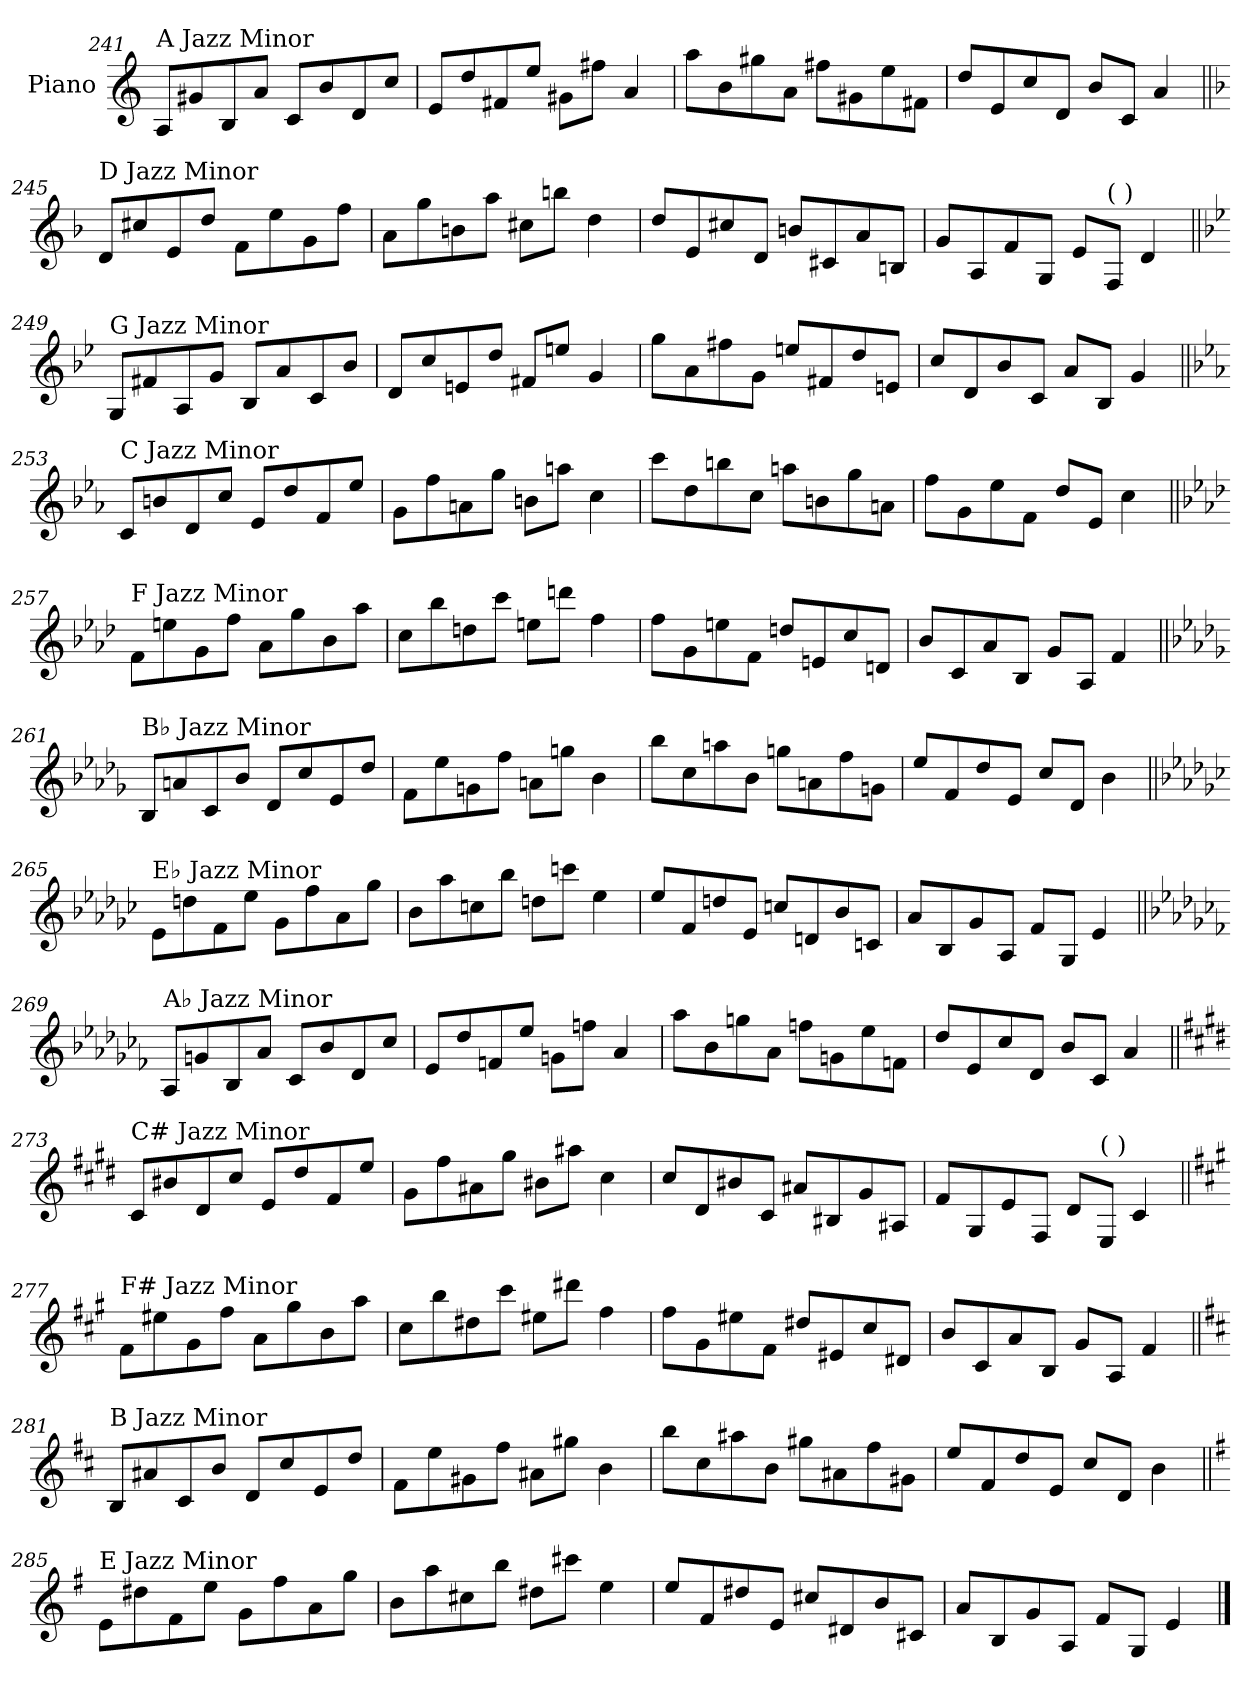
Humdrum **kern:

**kern
*part1
*staff1
*I"Piano
*I'Pno.
!!LO:PB:g=z
*clefG2
*k[]
=241
!LO:TX:a:t=A Jazz Minor
8A/L
8g#X/
8B/
8a/J
8c/L
8b/
8d/
8cc/J
=242
8e/L
8dd/
8f#X/
8ee/J
8g#X\L
8ff#X\J
4a/
=243
8aa\L
8b\
8gg#X\
8a\J
8ff#X\L
8g#X\
8ee\
8f#X\J
=244
8dd/L
8e/
8cc/
8d/J
8b/L
8c/J
4a/
!!LO:LB:g=z
=245||
*k[b-]
!LO:TX:a:t=D Jazz Minor
8d/L
8cc#X/
8e/
8dd/J
8f\L
8ee\
8g\
8ff\J
=246
8a\L
8gg\
8bn\
8aa\J
8cc#X\L
8bbn\J
4dd\
=247
8dd/L
8e/
8cc#X/
8d/J
8bn/L
8c#X/
8a/
8Bn/J
=248
8g/L
8A/
8f/
8G/J
8e/L
!LO:TX:a:t=(    )
8F/J
4d/
!!LO:LB:g=z
=249||
*k[b-e-]
!LO:TX:a:t=G Jazz Minor
8G/L
8f#X/
8A/
8g/J
8B-/L
8a/
8c/
8b-/J
=250
8d/L
8cc/
8en/
8dd/J
8f#X/L
8een/J
4g/
=251
8gg\L
8a\
8ff#X\
8g\J
8een/L
8f#X/
8dd/
8en/J
=252
8cc/L
8d/
8b-/
8c/J
8a/L
8B-/J
4g/
!!LO:LB:g=z
=253||
*k[b-e-a-]
!LO:TX:a:t=C Jazz Minor
8c/L
8bn/
8d/
8cc/J
8e-/L
8dd/
8f/
8ee-/J
=254
8g\L
8ff\
8an\
8gg\J
8bn\L
8aan\J
4cc\
=255
8ccc\L
8dd\
8bbn\
8cc\J
8aan\L
8bn\
8gg\
8an\J
=256
8ff\L
8g\
8ee-\
8f\J
8dd/L
8e-/J
4cc\
!!LO:LB:g=z
=257||
*k[b-e-a-d-]
!LO:TX:a:t=F Jazz Minor
8f\L
8een\
8g\
8ff\J
8a-\L
8gg\
8b-\
8aa-\J
=258
8cc\L
8bb-\
8ddn\
8ccc\J
8een\L
8dddn\J
4ff\
=259
8ff\L
8g\
8een\
8f\J
8ddn/L
8en/
8cc/
8dn/J
=260
8b-/L
8c/
8a-/
8B-/J
8g/L
8A-/J
4f/
!!LO:LB:g=z
=261||
*k[b-e-a-d-g-]
!LO:TX:a:t=B♭ Jazz Minor
8B-/L
8an/
8c/
8b-/J
8d-/L
8cc/
8e-/
8dd-/J
=262
8f\L
8ee-\
8gn\
8ff\J
8an\L
8ggn\J
4b-\
=263
8bb-\L
8cc\
8aan\
8b-\J
8ggn\L
8an\
8ff\
8gn\J
=264
8ee-/L
8f/
8dd-/
8e-/J
8cc/L
8d-/J
4b-\
!!LO:PB:g=z
=265||
*k[b-e-a-d-g-c-]
!LO:TX:a:t=E♭ Jazz Minor
8e-\L
8ddn\
8f\
8ee-\J
8g-\L
8ff\
8a-\
8gg-\J
=266
8b-\L
8aa-\
8ccn\
8bb-\J
8ddn\L
8cccn\J
4ee-\
=267
8ee-/L
8f/
8ddn/
8e-/J
8ccn/L
8dn/
8b-/
8cn/J
=268
8a-/L
8B-/
8g-/
8A-/J
8f/L
8G-/J
4e-/
!!LO:LB:g=z
=269||
*k[b-e-a-d-g-c-f-]
!LO:TX:a:t=A♭ Jazz Minor
8A-/L
8gn/
8B-/
8a-/J
8c-/L
8b-/
8d-/
8cc-/J
=270
8e-/L
8dd-/
8fn/
8ee-/J
8gn\L
8ffn\J
4a-/
=271
8aa-\L
8b-\
8ggn\
8a-\J
8ffn\L
8gn\
8ee-\
8fn\J
=272
8dd-/L
8e-/
8cc-/
8d-/J
8b-/L
8c-/J
4a-/
!!LO:LB:g=z
=273||
*k[f#c#g#d#]
!LO:TX:a:t=C# Jazz Minor
8c#/L
8b#X/
8d#/
8cc#/J
8e/L
8dd#/
8f#/
8ee/J
=274
8g#\L
8ff#\
8a#X\
8gg#\J
8b#X\L
8aa#X\J
4cc#\
=275
8cc#/L
8d#/
8b#X/
8c#/J
8a#X/L
8B#X/
8g#/
8A#X/J
=276
8f#/L
8G#/
8e/
8F#/J
8d#/L
!LO:TX:a:t=(    )
8E/J
4c#/
!!LO:LB:g=z
=277||
*k[f#c#g#]
!LO:TX:a:t=F# Jazz Minor
8f#\L
8ee#X\
8g#\
8ff#\J
8a\L
8gg#\
8b\
8aa\J
=278
8cc#\L
8bb\
8dd#X\
8ccc#\J
8ee#X\L
8ddd#X\J
4ff#\
=279
8ff#\L
8g#\
8ee#X\
8f#\J
8dd#X/L
8e#X/
8cc#/
8d#X/J
=280
8b/L
8c#/
8a/
8B/J
8g#/L
8A/J
4f#/
!!LO:LB:g=z
=281||
*k[f#c#]
!LO:TX:a:t=B Jazz Minor
8B/L
8a#X/
8c#/
8b/J
8d/L
8cc#/
8e/
8dd/J
=282
8f#\L
8ee\
8g#X\
8ff#\J
8a#X\L
8gg#X\J
4b\
=283
8bb\L
8cc#\
8aa#X\
8b\J
8gg#X\L
8a#X\
8ff#\
8g#X\J
=284
8ee/L
8f#/
8dd/
8e/J
8cc#/L
8d/J
4b\
!!LO:LB:g=z
=285||
*k[f#]
!LO:TX:a:t=E Jazz Minor
8e\L
8dd#X\
8f#\
8ee\J
8g\L
8ff#\
8a\
8gg\J
=286
8b\L
8aa\
8cc#X\
8bb\J
8dd#X\L
8ccc#X\J
4ee\
=287
8ee/L
8f#/
8dd#X/
8e/J
8cc#X/L
8d#X/
8b/
8c#X/J
=288
8a/L
8B/
8g/
8A/J
8f#/L
8G/J
4e/
==
*-
